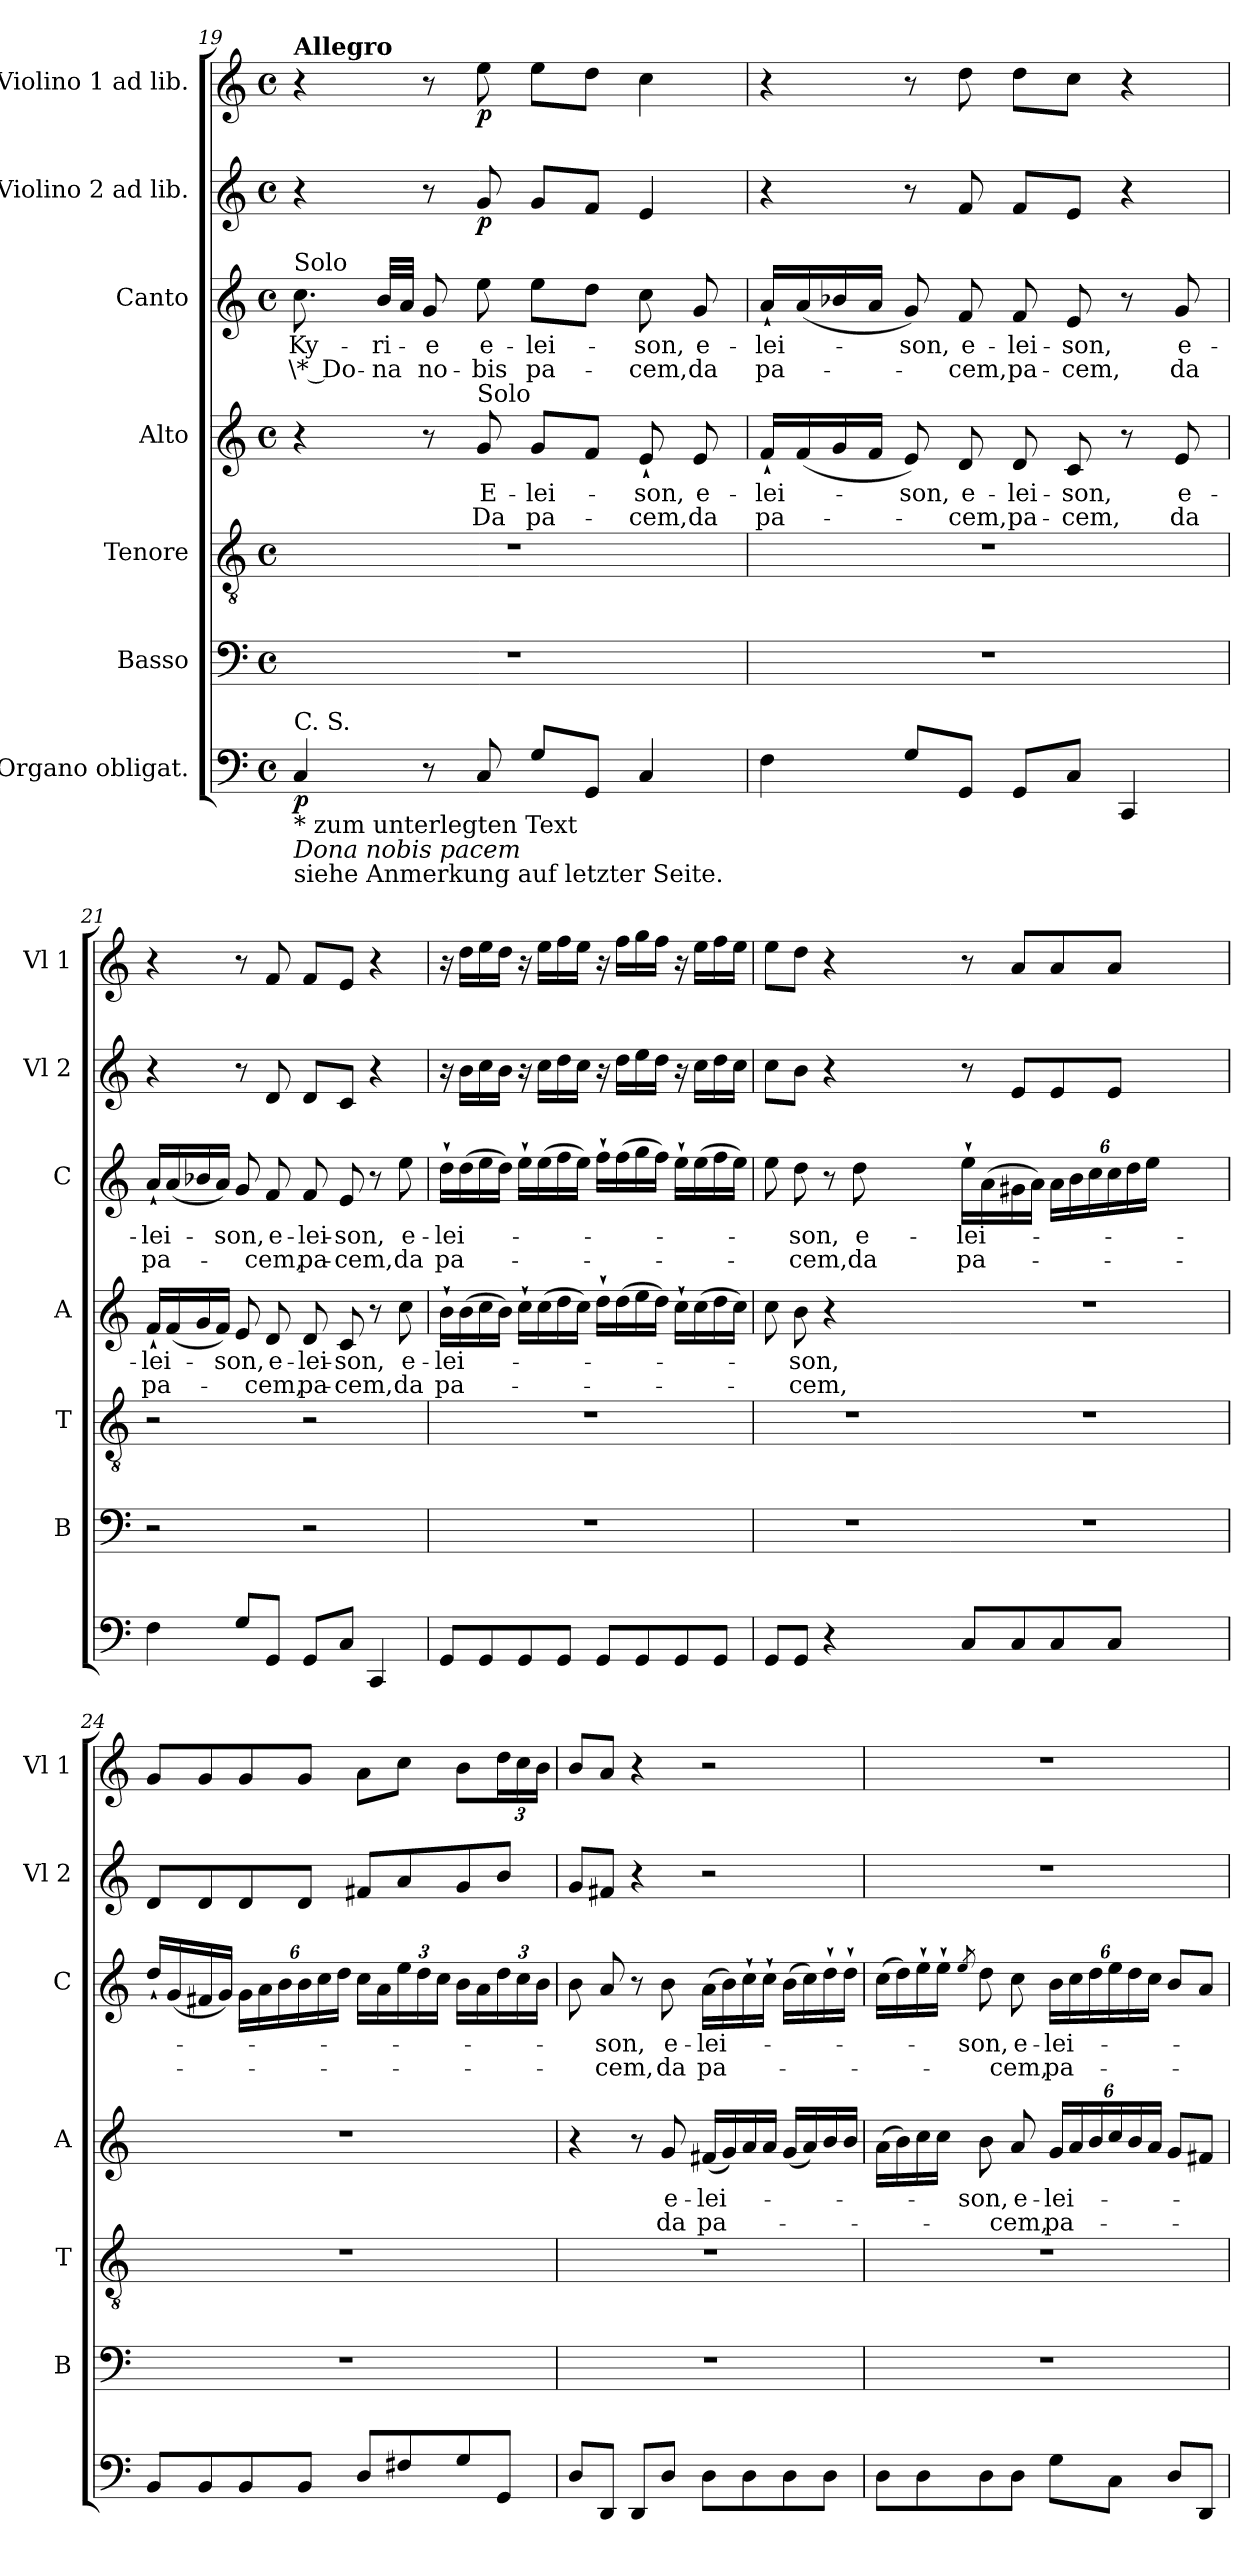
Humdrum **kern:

**kern	**dynam	**kern	**kern	**kern	**text	**text	**kern	**text	**text	**kern	**dynam	**kern	**dynam
*part7	*part7	*part6	*part5	*part4	*part4	*part4	*part3	*part3	*part3	*part2	*part2	*part1	*part1
*staff7	*staff7	*staff6	*staff5	*staff4	*staff4	*staff4	*staff3	*staff3	*staff3	*staff2	*staff2	*staff1	*staff1
*I"Organo obligat.	*	*I"Basso	*I"Tenore	*I"Alto	*	*	*I"Canto	*	*	*I"Violino 2 ad lib.	*	*I"Violino 1 ad lib.	*
*	*	*I'B	*I'T	*I'A	*	*	*I'C	*	*	*I'Vl 2	*	*I'Vl 1	*
!!LO:LB:g=z
*clefF4	*	*clefF4	*clefGv2	*clefG2	*	*	*clefG2	*	*	*clefG2	*	*clefG2	*
*k[]	*	*k[]	*k[]	*k[]	*	*	*k[]	*	*	*k[]	*	*k[]	*
*M4/4	*	*M4/4	*M4/4	*M4/4	*	*	*M4/4	*	*	*M4/4	*	*M4/4	*
*met(c)	*	*met(c)	*met(c)	*met(c)	*	*	*met(c)	*	*	*met(c)	*	*met(c)	*
=19	=19	=19	=19	=19	=19	=19	=19	=19	=19	=19	=19	=19	=19
!	!	!	!	!	!	!	!	!	!	!	!	!LO:TX:a:B:t=Allegro	!
!	!	!	!	!	!	!	!LO:TX:a:t=Solo	!	!	!	!	!	!
!LO:TX:b:t=* zum unterlegten Text	!	!	!	!	!	!	!	!	!	!	!	!	!
!LO:TX:b:i:t=Dona nobis pacem	!	!	!	!	!	!	!	!	!	!	!	!	!
!LO:TX:b:t=siehe Anmerkung auf letzter Seite.	!	!	!	!	!	!	!	!	!	!	!	!	!
!LO:TX:a:t=C. S.	!	!	!	!	!	!	!	!	!	!	!	!	!
!	!LO:DY:b	!	!	!	!	!	!	!LO:LY:b	!LO:LY:b	!	!	!	!
4C/	p	1r	1r	4r	.	.	8.cc\	Ky-	\* Do-	4r	.	4r	.
!	!	!	!	!	!	!	!	!LO:LY:b	!LO:LY:b	!	!	!	!
.	.	.	.	.	.	.	32b/LLL	-ri-	-na	.	.	.	.
.	.	.	.	.	.	.	32a/JJJ	.	.	.	.	.	.
!	!	!	!	!	!	!	!	!LO:LY:b	!LO:LY:b	!	!	!	!
8r	.	.	.	8r	.	.	8g/	-e	no-	8r	.	8r	.
!	!	!	!	!LO:TX:a:t=Solo	!	!	!	!	!	!	!	!	!
!	!	!	!	!	!LO:LY:b	!LO:LY:b	!	!LO:LY:b	!LO:LY:b	!	!LO:DY:b	!	!LO:DY:b
8C/	.	.	.	8g/	E-	Da	8ee\	e-	-bis	8g/	p	8ee\	p
!	!	!	!	!	!LO:LY:b	!LO:LY:b	!	!LO:LY:b	!LO:LY:b	!	!	!	!
8G/L	.	.	.	8g/L	-lei-	pa-	8ee\L	-lei-	pa-	8g/L	.	8ee\L	.
8GG/J	.	.	.	8f/J	.	.	8dd\J	.	.	8f/J	.	8dd\J	.
!	!	!	!	!	!LO:LY:b	!LO:LY:b	!	!LO:LY:b	!LO:LY:b	!	!	!	!
4C/	.	.	.	8e`/	-son,	-cem,	8cc\	-son,	-cem,	4e/	.	4cc\	.
!	!	!	!	!	!LO:LY:b	!LO:LY:b	!	!LO:LY:b	!LO:LY:b	!	!	!	!
.	.	.	.	8e/	e-	da	8g/	e-	da	.	.	.	.
=20	=20	=20	=20	=20	=20	=20	=20	=20	=20	=20	=20	=20	=20
!	!	!	!	!	!LO:LY:b	!LO:LY:b	!	!LO:LY:b	!LO:LY:b	!	!	!	!
4F\	.	1r	1r	16f`/LL	-lei-	pa-	16a`/LL	-lei-	pa-	4r	.	4r	.
.	.	.	.	(<16f/	.	.	(<16a/	.	.	.	.	.	.
.	.	.	.	16g/	.	.	16b-X/	.	.	.	.	.	.
.	.	.	.	16f/JJ	.	.	16a/JJ	.	.	.	.	.	.
!	!	!	!	!	!LO:LY:b	!	!	!LO:LY:b	!	!	!	!	!
8G/L	.	.	.	8e/)	-son,	.	8g/)	-son,	.	8r	.	8r	.
!	!	!	!	!	!LO:LY:b	!LO:LY:b	!	!LO:LY:b	!LO:LY:b	!	!	!	!
8GG/J	.	.	.	8d/	e-	-cem,	8f/	e-	-cem,	8f/	.	8dd\	.
!	!	!	!	!	!LO:LY:b	!LO:LY:b	!	!LO:LY:b	!LO:LY:b	!	!	!	!
8GG/L	.	.	.	8d/	-lei-	pa-	8f/	-lei-	pa-	8f/L	.	8dd\L	.
!	!	!	!	!	!LO:LY:b	!LO:LY:b	!	!LO:LY:b	!LO:LY:b	!	!	!	!
8C/J	.	.	.	8c/	-son,	-cem,	8e/	-son,	-cem,	8e/J	.	8cc\J	.
4CC/	.	.	.	8r	.	.	8r	.	.	4r	.	4r	.
!	!	!	!	!	!LO:LY:b	!LO:LY:b	!	!LO:LY:b	!LO:LY:b	!	!	!	!
.	.	.	.	8e/	e-	da	8g/	e-	da	.	.	.	.
!!LO:PB:g=z
=21	=21	=21	=21	=21	=21	=21	=21	=21	=21	=21	=21	=21	=21
!	!	!	!	!	!LO:LY:b	!LO:LY:b	!	!LO:LY:b	!LO:LY:b	!	!	!	!
4F\	.	2r	2r	16f`/LL	-lei-	pa-	16a`/LL	-lei-	pa-	4r	.	4r	.
.	.	.	.	(<16f/	.	.	(<16a/	.	.	.	.	.	.
.	.	.	.	16g/	.	.	16b-X/	.	.	.	.	.	.
.	.	.	.	16f/JJ)	.	.	16a/JJ)	.	.	.	.	.	.
!	!	!	!	!	!LO:LY:b	!	!	!LO:LY:b	!	!	!	!	!
8G/L	.	.	.	8e/	-son,	.	8g/	-son,	.	8r	.	8r	.
!	!	!	!	!	!LO:LY:b	!LO:LY:b	!	!LO:LY:b	!LO:LY:b	!	!	!	!
8GG/J	.	.	.	8d/	e-	-cem,	8f/	e-	-cem,	8d/	.	8f/	.
!	!	!	!	!	!LO:LY:b	!LO:LY:b	!	!LO:LY:b	!LO:LY:b	!	!	!	!
8GG/L	.	2r	2r	8d/	-lei-	pa-	8f/	-lei-	pa-	8d/L	.	8f/L	.
!	!	!	!	!	!LO:LY:b	!LO:LY:b	!	!LO:LY:b	!LO:LY:b	!	!	!	!
8C/J	.	.	.	8c/	-son,	-cem,	8e/	-son,	-cem,	8c/J	.	8e/J	.
4CC/	.	.	.	8r	.	.	8r	.	.	4r	.	4r	.
!	!	!	!	!	!LO:LY:b	!LO:LY:b	!	!LO:LY:b	!LO:LY:b	!	!	!	!
.	.	.	.	8cc\	e-	da	8ee\	e-	da	.	.	.	.
=22	=22	=22	=22	=22	=22	=22	=22	=22	=22	=22	=22	=22	=22
!	!	!	!	!	!LO:LY:b	!LO:LY:b	!	!LO:LY:b	!LO:LY:b	!	!	!	!
8GG/L	.	1r	1r	16b`\LL	-lei-	pa-	16dd`\LL	-lei-	pa-	16r	.	16r	.
.	.	.	.	(>16b\	.	.	(>16dd\	.	.	16b\LL	.	16dd\LL	.
8GG/	.	.	.	16cc\	.	.	16ee\	.	.	16cc\	.	16ee\	.
.	.	.	.	16b\JJ)	.	.	16dd\JJ)	.	.	16b\JJ	.	16dd\JJ	.
8GG/	.	.	.	16cc`\LL	.	.	16ee`\LL	.	.	16r	.	16r	.
.	.	.	.	(>16cc\	.	.	(>16ee\	.	.	16cc\LL	.	16ee\LL	.
8GG/J	.	.	.	16dd\	.	.	16ff\	.	.	16dd\	.	16ff\	.
.	.	.	.	16cc\JJ)	.	.	16ee\JJ)	.	.	16cc\JJ	.	16ee\JJ	.
8GG/L	.	.	.	16dd`\LL	.	.	16ff`\LL	.	.	16r	.	16r	.
.	.	.	.	(>16dd\	.	.	(>16ff\	.	.	16dd\LL	.	16ff\LL	.
8GG/	.	.	.	16ee\	.	.	16gg\	.	.	16ee\	.	16gg\	.
.	.	.	.	16dd\JJ)	.	.	16ff\JJ)	.	.	16dd\JJ	.	16ff\JJ	.
8GG/	.	.	.	16cc`\LL	.	.	16ee`\LL	.	.	16r	.	16r	.
.	.	.	.	(>16cc\	.	.	(>16ee\	.	.	16cc\LL	.	16ee\LL	.
8GG/J	.	.	.	16dd\	.	.	16ff\	.	.	16dd\	.	16ff\	.
.	.	.	.	16cc\JJ)	.	.	16ee\JJ)	.	.	16cc\JJ	.	16ee\JJ	.
=23	=23	=23	=23	=23	=23	=23	=23	=23	=23	=23	=23	=23	=23
8GG/L	.	1r	1r	8cc\	.	.	8ee\	.	.	8cc\L	.	8ee\L	.
!	!	!	!	!	!LO:LY:b	!LO:LY:b	!	!LO:LY:b	!LO:LY:b	!	!	!	!
8GG/J	.	.	.	8b\	-son,	-cem,	8dd\	-son,	-cem,	8b\J	.	8dd\J	.
4r	.	.	.	4r	.	.	8r	.	.	4r	.	4r	.
!	!	!	!	!	!	!	!	!LO:LY:b	!LO:LY:b	!	!	!	!
.	.	.	.	.	.	.	8dd\	e-	da	.	.	.	.
2ryy	.	.	.	2ryy	.	.	2ryy	.	.	2ryy	.	2ryy	.
!!LO:LB:g=z
=23X1-	=23X1-	=23X1-	=23X1-	=23X1-	=23X1-	=23X1-	=23X1-	=23X1-	=23X1-	=23X1-	=23X1-	=23X1-	=23X1-
!	!	!	!	!	!	!	!	!LO:LY:b	!LO:LY:b	!	!	!	!
8C/L	.	1r	1r	1r	.	.	16ee`\LL	-lei-	pa-	8r	.	8r	.
.	.	.	.	.	.	.	(>16a\	.	.	.	.	.	.
8C/	.	.	.	.	.	.	16g#X\	.	.	8e/L	.	8a/L	.
.	.	.	.	.	.	.	16a\JJ)	.	.	.	.	.	.
*	*	*	*	*	*	*	*Xbrackettup	*	*	*	*	*	*
8C/	.	.	.	.	.	.	24a\LL	.	.	8e/	.	8a/	.
.	.	.	.	.	.	.	24b\	.	.	.	.	.	.
.	.	.	.	.	.	.	24cc\	.	.	.	.	.	.
8C/J	.	.	.	.	.	.	24cc\	.	.	8e/J	.	8a/J	.
.	.	.	.	.	.	.	24dd\	.	.	.	.	.	.
.	.	.	.	.	.	.	24ee\JJ	.	.	.	.	.	.
2ryy	.	.	.	.	.	.	2ryy	.	.	2ryy	.	2ryy	.
=24	=24	=24	=24	=24	=24	=24	=24	=24	=24	=24	=24	=24	=24
8BB/L	.	1r	1r	1r	.	.	16dd`/LL	.	.	8d/L	.	8g/L	.
.	.	.	.	.	.	.	(<16g/	.	.	.	.	.	.
8BB/	.	.	.	.	.	.	16f#X/	.	.	8d/	.	8g/	.
.	.	.	.	.	.	.	16g/JJ)	.	.	.	.	.	.
8BB/	.	.	.	.	.	.	24g\LL	.	.	8d/	.	8g/	.
.	.	.	.	.	.	.	24a\	.	.	.	.	.	.
.	.	.	.	.	.	.	24b\	.	.	.	.	.	.
8BB/J	.	.	.	.	.	.	24b\	.	.	8d/J	.	8g/J	.
.	.	.	.	.	.	.	24cc\	.	.	.	.	.	.
.	.	.	.	.	.	.	24dd\JJ	.	.	.	.	.	.
8D/L	.	.	.	.	.	.	16cc\LL	.	.	8f#X/L	.	8a\L	.
.	.	.	.	.	.	.	16a\	.	.	.	.	.	.
8F#X/	.	.	.	.	.	.	24ee\	.	.	8a/	.	8cc\J	.
.	.	.	.	.	.	.	24dd\	.	.	.	.	.	.
.	.	.	.	.	.	.	24cc\JJ	.	.	.	.	.	.
8G/	.	.	.	.	.	.	16b\LL	.	.	8g/	.	8b\L	.
.	.	.	.	.	.	.	16a\	.	.	.	.	.	.
*	*	*	*	*	*	*	*	*	*	*	*	*Xbrackettup	*
8GG/J	.	.	.	.	.	.	24dd\	.	.	8b/J	.	24dd\L	.
.	.	.	.	.	.	.	24cc\	.	.	.	.	24cc\	.
.	.	.	.	.	.	.	24b\JJ	.	.	.	.	24b\JJ	.
=25	=25	=25	=25	=25	=25	=25	=25	=25	=25	=25	=25	=25	=25
8D/L	.	1r	1r	4r	.	.	8b\	.	.	8g/L	.	8b/L	.
!	!	!	!	!	!	!	!	!LO:LY:b	!LO:LY:b	!	!	!	!
8DD/J	.	.	.	.	.	.	8a/	-son,	-cem,	8f#X/J	.	8a/J	.
8DD/L	.	.	.	8r	.	.	8r	.	.	4r	.	4r	.
!	!	!	!	!	!LO:LY:b	!LO:LY:b	!	!LO:LY:b	!LO:LY:b	!	!	!	!
8D/J	.	.	.	8g/	e-	da	8b\	e-	da	.	.	.	.
!	!	!	!	!	!LO:LY:b	!LO:LY:b	!	!LO:LY:b	!LO:LY:b	!	!	!	!
8D\L	.	.	.	(<16f#X/LL	-lei-	pa-	(>16a\LL	-lei-	pa-	2r	.	2r	.
.	.	.	.	16g/)	.	.	16b\)	.	.	.	.	.	.
8D\	.	.	.	16a/	.	.	16cc`\	.	.	.	.	.	.
.	.	.	.	16a/JJ	.	.	16cc`\JJ	.	.	.	.	.	.
8D\	.	.	.	(<16g/LL	.	.	(>16b\LL	.	.	.	.	.	.
.	.	.	.	16a/)	.	.	16cc\)	.	.	.	.	.	.
8D\J	.	.	.	16b/	.	.	16dd`\	.	.	.	.	.	.
.	.	.	.	16b/JJ	.	.	16dd`\JJ	.	.	.	.	.	.
!!LO:PB:g=z
=26	=26	=26	=26	=26	=26	=26	=26	=26	=26	=26	=26	=26	=26
8D\L	.	1r	1r	(>16a\LL	.	.	(>16cc\LL	.	.	1r	.	1r	.
.	.	.	.	16b\)	.	.	16dd\)	.	.	.	.	.	.
8D\	.	.	.	16cc\	.	.	16ee`\	.	.	.	.	.	.
.	.	.	.	16cc\JJ	.	.	16ee`\JJ	.	.	.	.	.	.
.	.	.	.	.	.	.	8qee/	.	.	.	.	.	.
!	!	!	!	!	!LO:LY:b	!	!	!LO:LY:b	!	!	!	!	!
8D\	.	.	.	8b\	-son,	.	8dd\	-son,	.	.	.	.	.
!	!	!	!	!	!LO:LY:b	!LO:LY:b	!	!LO:LY:b	!LO:LY:b	!	!	!	!
8D\J	.	.	.	8a/	e-	-cem,	8cc\	e-	-cem,	.	.	.	.
*	*	*	*	*Xbrackettup	*	*	*	*	*	*	*	*	*
!	!	!	!	!	!LO:LY:b	!LO:LY:b	!	!LO:LY:b	!LO:LY:b	!	!	!	!
8G\L	.	.	.	24g/LL	-lei-	pa-	24b\LL	-lei-	pa-	.	.	.	.
.	.	.	.	24a/	.	.	24cc\	.	.	.	.	.	.
.	.	.	.	24b/	.	.	24dd\	.	.	.	.	.	.
8C\J	.	.	.	24cc/	.	.	24ee\	.	.	.	.	.	.
.	.	.	.	24b/	.	.	24dd\	.	.	.	.	.	.
.	.	.	.	24a/JJ	.	.	24cc\JJ	.	.	.	.	.	.
8D/L	.	.	.	8g/L	.	.	8b/L	.	.	.	.	.	.
8DD/J	.	.	.	8f#X/J	.	.	8a/J	.	.	.	.	.	.
=	=	=	=	=	=	=	=	=	=	=	=	=	=
*-	*-	*-	*-	*-	*-	*-	*-	*-	*-	*-	*-	*-	*-
